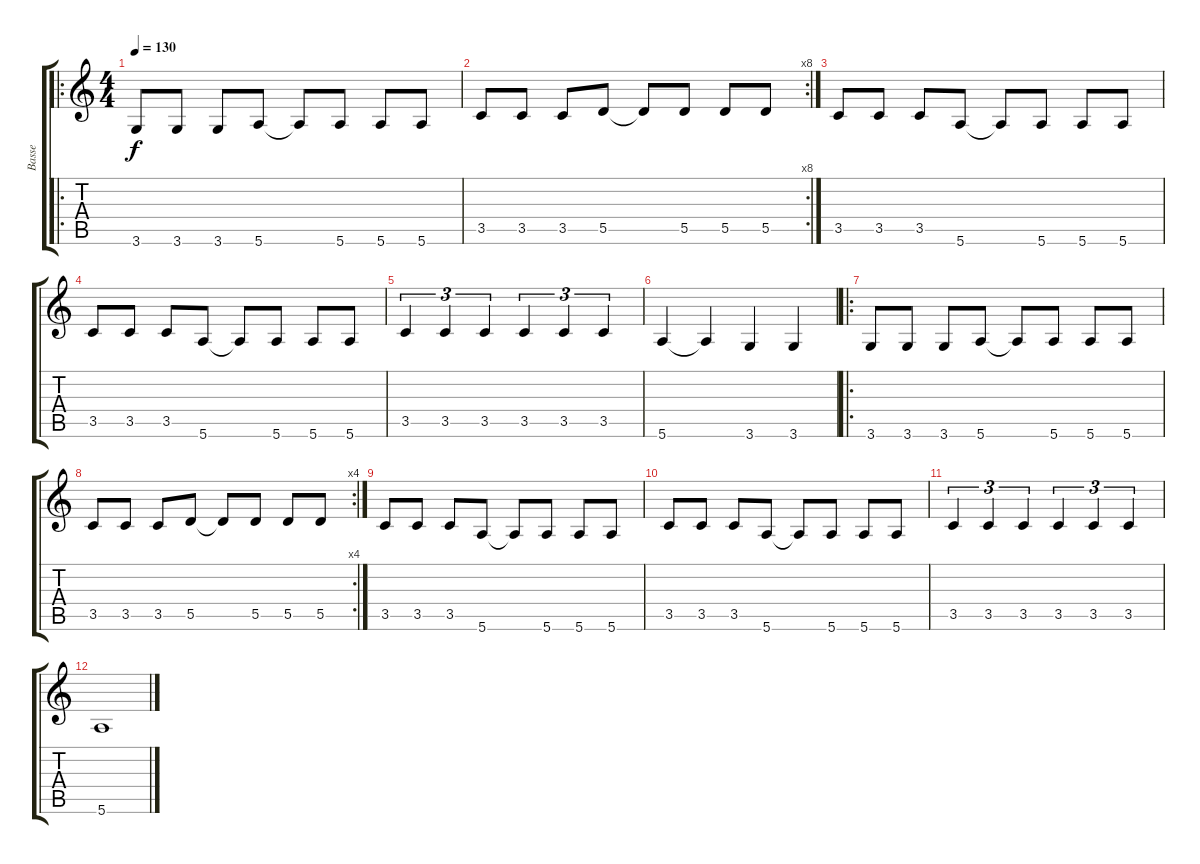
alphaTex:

\track ("Basse" "Basse") {instrument electricbasspick}
\staff {score tabs}
\tuning (E4 B3 G3 D3 A2 E2) {hide}
\ro
\ts (4 4)
\tempo 130
\clef g2
\ks c
3.6.8{dy f instrument electricbasspick} 3.6.8 3.6.8 5.6.8 5.6{t}.8 5.6.8 5.6.8 5.6.8 |
\rc 8
3.5.8 3.5.8 3.5.8 5.5.8 5.5{t}.8 5.5.8 5.5.8 5.5.8 |
3.5.8 3.5.8 3.5.8 5.6.8 5.6{t}.8 5.6.8 5.6.8 5.6.8 |
3.5.8 3.5.8 3.5.8 5.6.8 5.6{t}.8 5.6.8 5.6.8 5.6.8 |
3.5.4{tu (3 2)} 3.5.4{tu (3 2)} 3.5.4{tu (3 2)} 3.5.4{tu (3 2)} 3.5.4{tu (3 2)} 3.5.4{tu (3 2)} |
5.6.4 5.6{t}.4 3.6.4 3.6.4 |
\ro
3.6.8 3.6.8 3.6.8 5.6.8 5.6{t}.8 5.6.8 5.6.8 5.6.8 |
\rc 4
3.5.8 3.5.8 3.5.8 5.5.8 5.5{t}.8 5.5.8 5.5.8 5.5.8 |
3.5.8 3.5.8 3.5.8 5.6.8 5.6{t}.8 5.6.8 5.6.8 5.6.8 |
3.5.8 3.5.8 3.5.8 5.6.8 5.6{t}.8 5.6.8 5.6.8 5.6.8 |
3.5.4{tu (3 2)} 3.5.4{tu (3 2)} 3.5.4{tu (3 2)} 3.5.4{tu (3 2)} 3.5.4{tu (3 2)} 3.5.4{tu (3 2)} |
5.6.1
